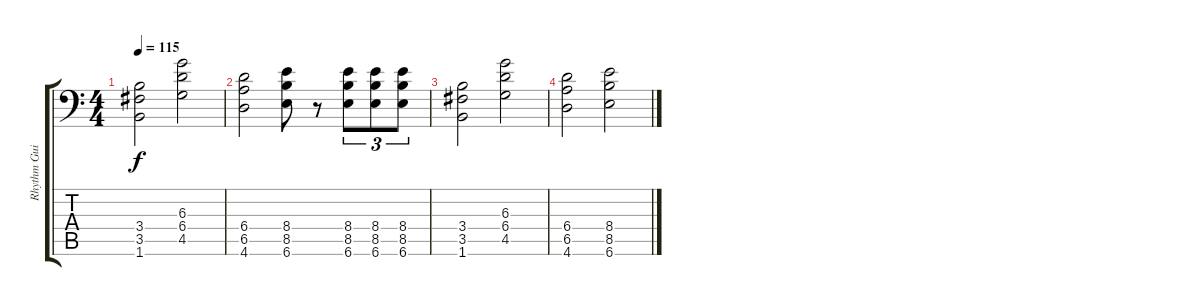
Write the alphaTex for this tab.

\track ("Rhythm Guitar 2" "Rhythm Gui") {instrument distortionguitar}
\staff {score tabs}
\tuning (Bb3 F3 Db3 Ab2 Eb2 Bb1) {hide}
\ts (4 4)
\tempo 115
\clef f4
\ks c
(3.4 3.5 1.6).2{dy f} (6.3 6.4 4.5).2 |
(6.4 6.5 4.6).2 (8.4 8.5 6.6).8 r.8 (8.4 8.5 6.6).8{tu (3 2)} (8.4 8.5 6.6).8{tu (3 2)} (8.4 8.5 6.6).8{tu (3 2)} |
(3.4 3.5 1.6).2 (6.3 6.4 4.5).2 |
(6.4 6.5 4.6).2 (8.4 8.5 6.6).2
